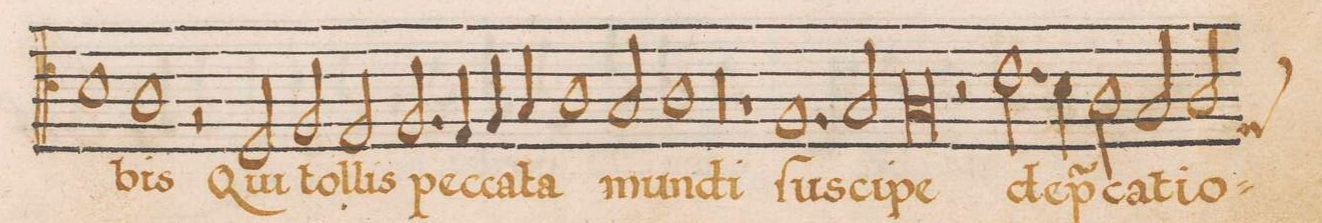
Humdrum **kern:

**kern	**text
*I"TENOR	*
*clefC4	*
*k[]	*
*met(c|)	*
*M2/1	*
1B	.
1A	-bis
=86	=86
2r	.
2D/	Qui
2F/	tol-
2E/	-lis
=87	=87
2.F/	pec-
4E/	.
4F/	-ca-
4G/	-ta
1A	.
=88	=88
2G/	mun-
1A	-di
=89	=89
0r	.
=90	=90
0r	.
=91	=91
1r	.
1.F	ſu-
=92	=92
2G/	-sci-
0G	-pe
=93	=93
2r	.
2.c\	de-
=94	=94
4B\	-p(re)-
2A\	-ca-
2G/	-ti-
*custos:E	*
2A/	-o-
=95	=95
*-	*-
